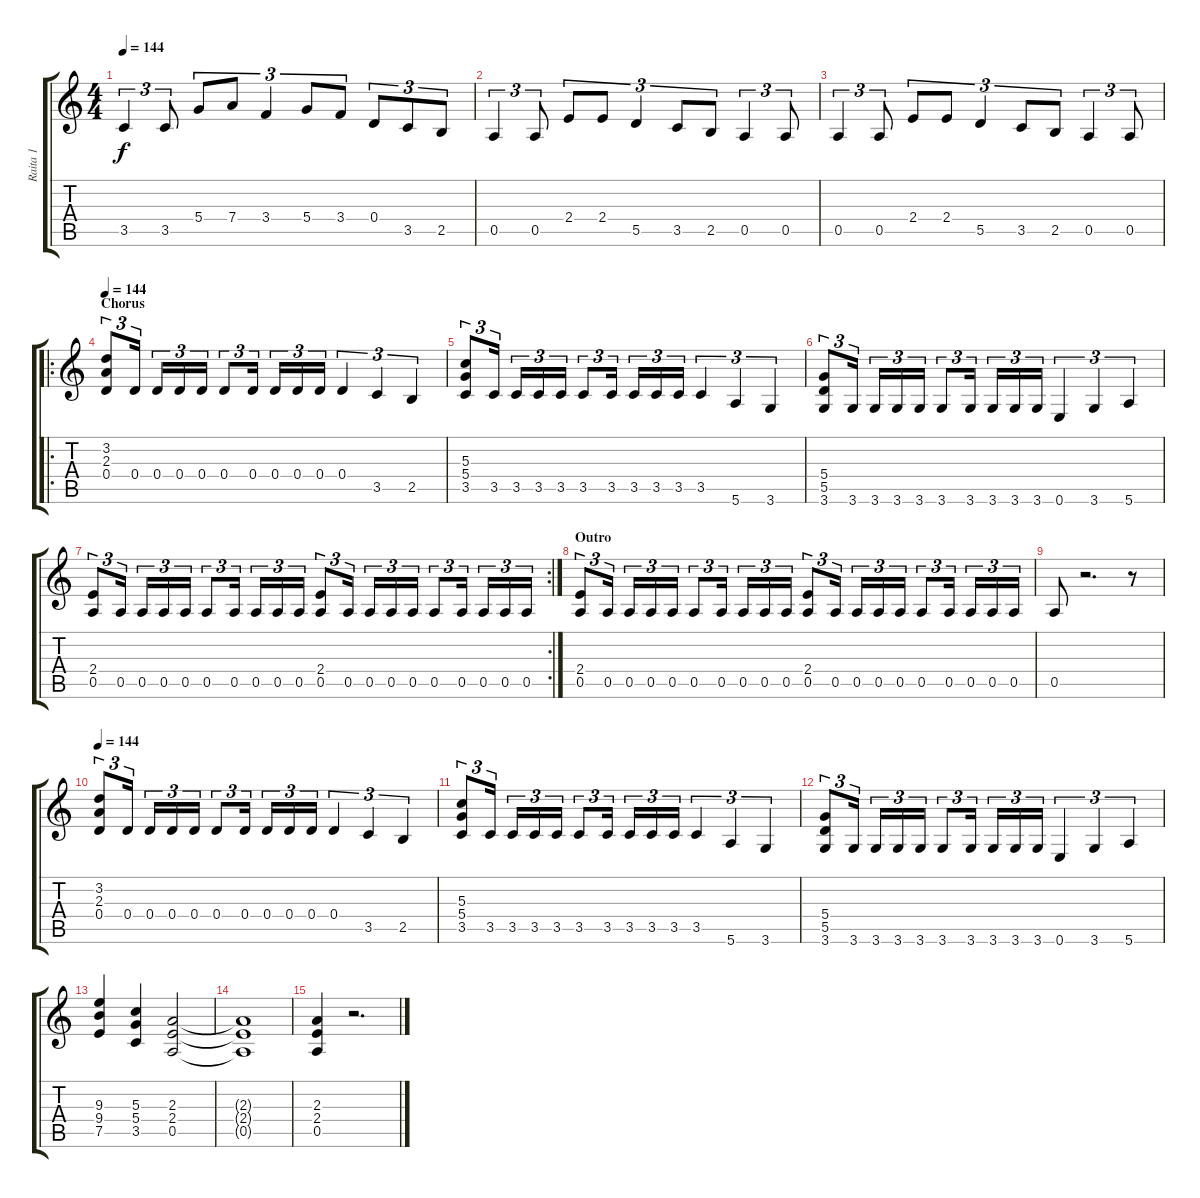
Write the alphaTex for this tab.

\track ("Raita 1" "Raita 1") {instrument overdrivenguitar}
\staff {score tabs}
\tuning (E4 B3 G3 D3 A2 E2) {hide}
\ts (4 4)
\tempo 144
\clef g2
\ks c
3.5.4{tu (3 2) dy f} 3.5.8{tu (3 2)} 5.4.8{tu (3 2)} 7.4.8{tu (3 2)} 3.4.4{tu (3 2)} 5.4.8{tu (3 2)} 3.4.8{tu (3 2)} 0.4.8{tu (3 2)} 3.5.8{tu (3 2)} 2.5.8{tu (3 2)} |
0.5.4{tu (3 2)} 0.5.8{tu (3 2)} 2.4.8{tu (3 2)} 2.4.8{tu (3 2)} 5.5.4{tu (3 2)} 3.5.8{tu (3 2)} 2.5.8{tu (3 2)} 0.5.4{tu (3 2)} 0.5.8{tu (3 2)} |
0.5.4{tu (3 2)} 0.5.8{tu (3 2)} 2.4.8{tu (3 2)} 2.4.8{tu (3 2)} 5.5.4{tu (3 2)} 3.5.8{tu (3 2)} 2.5.8{tu (3 2)} 0.5.4{tu (3 2)} 0.5.8{tu (3 2)} |
\ro
\section ("" "Chorus")
\tempo 144
(3.2 2.3 0.4).8{tu (3 2)} 0.4.16{tu (3 2)} 0.4.16{tu (3 2)} 0.4.16{tu (3 2)} 0.4.16{tu (3 2)} 0.4.8{tu (3 2)} 0.4.16{tu (3 2)} 0.4.16{tu (3 2)} 0.4.16{tu (3 2)} 0.4.16{tu (3 2)} 0.4.4{tu (3 2)} 3.5.4{tu (3 2)} 2.5.4{tu (3 2)} |
(5.3 5.4 3.5).8{tu (3 2)} 3.5.16{tu (3 2)} 3.5.16{tu (3 2)} 3.5.16{tu (3 2)} 3.5.16{tu (3 2)} 3.5.8{tu (3 2)} 3.5.16{tu (3 2)} 3.5.16{tu (3 2)} 3.5.16{tu (3 2)} 3.5.16{tu (3 2)} 3.5.4{tu (3 2)} 5.6.4{tu (3 2)} 3.6.4{tu (3 2)} |
(5.4 5.5 3.6).8{tu (3 2)} 3.6.16{tu (3 2)} 3.6.16{tu (3 2)} 3.6.16{tu (3 2)} 3.6.16{tu (3 2)} 3.6.8{tu (3 2)} 3.6.16{tu (3 2)} 3.6.16{tu (3 2)} 3.6.16{tu (3 2)} 3.6.16{tu (3 2)} 0.6.4{tu (3 2)} 3.6.4{tu (3 2)} 5.6.4{tu (3 2)} |
\rc 2
(2.4 0.5).8{tu (3 2)} 0.5.16{tu (3 2)} 0.5.16{tu (3 2)} 0.5.16{tu (3 2)} 0.5.16{tu (3 2)} 0.5.8{tu (3 2)} 0.5.16{tu (3 2)} 0.5.16{tu (3 2)} 0.5.16{tu (3 2)} 0.5.16{tu (3 2)} (2.4 0.5).8{tu (3 2)} 0.5.16{tu (3 2)} 0.5.16{tu (3 2)} 0.5.16{tu (3 2)} 0.5.16{tu (3 2)} 0.5.8{tu (3 2)} 0.5.16{tu (3 2)} 0.5.16{tu (3 2)} 0.5.16{tu (3 2)} 0.5.16{tu (3 2)} |
\section ("" "Outro")
(2.4 0.5).8{tu (3 2)} 0.5.16{tu (3 2)} 0.5.16{tu (3 2)} 0.5.16{tu (3 2)} 0.5.16{tu (3 2)} 0.5.8{tu (3 2)} 0.5.16{tu (3 2)} 0.5.16{tu (3 2)} 0.5.16{tu (3 2)} 0.5.16{tu (3 2)} (2.4 0.5).8{tu (3 2)} 0.5.16{tu (3 2)} 0.5.16{tu (3 2)} 0.5.16{tu (3 2)} 0.5.16{tu (3 2)} 0.5.8{tu (3 2)} 0.5.16{tu (3 2)} 0.5.16{tu (3 2)} 0.5.16{tu (3 2)} 0.5.16{tu (3 2)} |
0.5.8 r.2{d} r.8 |
\tempo 144
(3.2 2.3 0.4).8{tu (3 2)} 0.4.16{tu (3 2)} 0.4.16{tu (3 2)} 0.4.16{tu (3 2)} 0.4.16{tu (3 2)} 0.4.8{tu (3 2)} 0.4.16{tu (3 2)} 0.4.16{tu (3 2)} 0.4.16{tu (3 2)} 0.4.16{tu (3 2)} 0.4.4{tu (3 2)} 3.5.4{tu (3 2)} 2.5.4{tu (3 2)} |
(5.3 5.4 3.5).8{tu (3 2)} 3.5.16{tu (3 2)} 3.5.16{tu (3 2)} 3.5.16{tu (3 2)} 3.5.16{tu (3 2)} 3.5.8{tu (3 2)} 3.5.16{tu (3 2)} 3.5.16{tu (3 2)} 3.5.16{tu (3 2)} 3.5.16{tu (3 2)} 3.5.4{tu (3 2)} 5.6.4{tu (3 2)} 3.6.4{tu (3 2)} |
(5.4 5.5 3.6).8{tu (3 2)} 3.6.16{tu (3 2)} 3.6.16{tu (3 2)} 3.6.16{tu (3 2)} 3.6.16{tu (3 2)} 3.6.8{tu (3 2)} 3.6.16{tu (3 2)} 3.6.16{tu (3 2)} 3.6.16{tu (3 2)} 3.6.16{tu (3 2)} 0.6.4{tu (3 2)} 3.6.4{tu (3 2)} 5.6.4{tu (3 2)} |
(9.3 9.4 7.5).4 (5.3 5.4 3.5).4 (2.3 2.4 0.5).2 |
(2.3{t} 2.4{t} 0.5{t}).1 |
(2.3 2.4 0.5).4 r.2{d}
